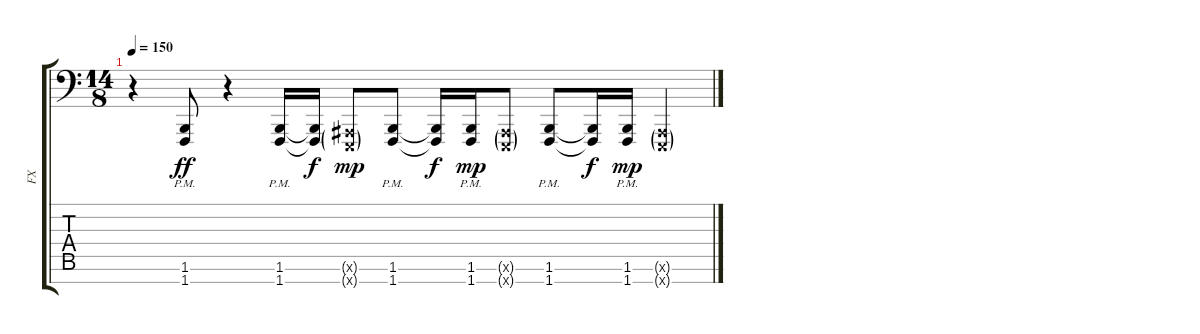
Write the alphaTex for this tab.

\track ("FX" "FX") {instrument pad7halo}
\staff {score tabs}
\tuning (Bb3 F3 Db3 Ab2 Eb2 Bb1 E1) {hide}
\ts (14 8)
\tempo 150
\clef f4
\ks c
r.4{dy mp} (1.6{pm} 1.7{pm}).8{dy ff} r.4 (1.6{pm} 1.7{pm}).16 (1.6{t} 1.7{t}).16{dy f} (0.6{g x} 0.7{g x}).8{dy mp} (1.6{pm} 1.7{pm}).8 (1.6{t} 1.7{t}).16{dy f} (1.6{pm} 1.7{pm}).16{dy mp} (0.6{g x} 0.7{g x}).8 (1.6{pm} 1.7{pm}).8 (1.6{t} 1.7{t}).16{dy f} (1.6{pm} 1.7{pm}).16{dy mp} (0.6{g x} 0.7{g x}).4
